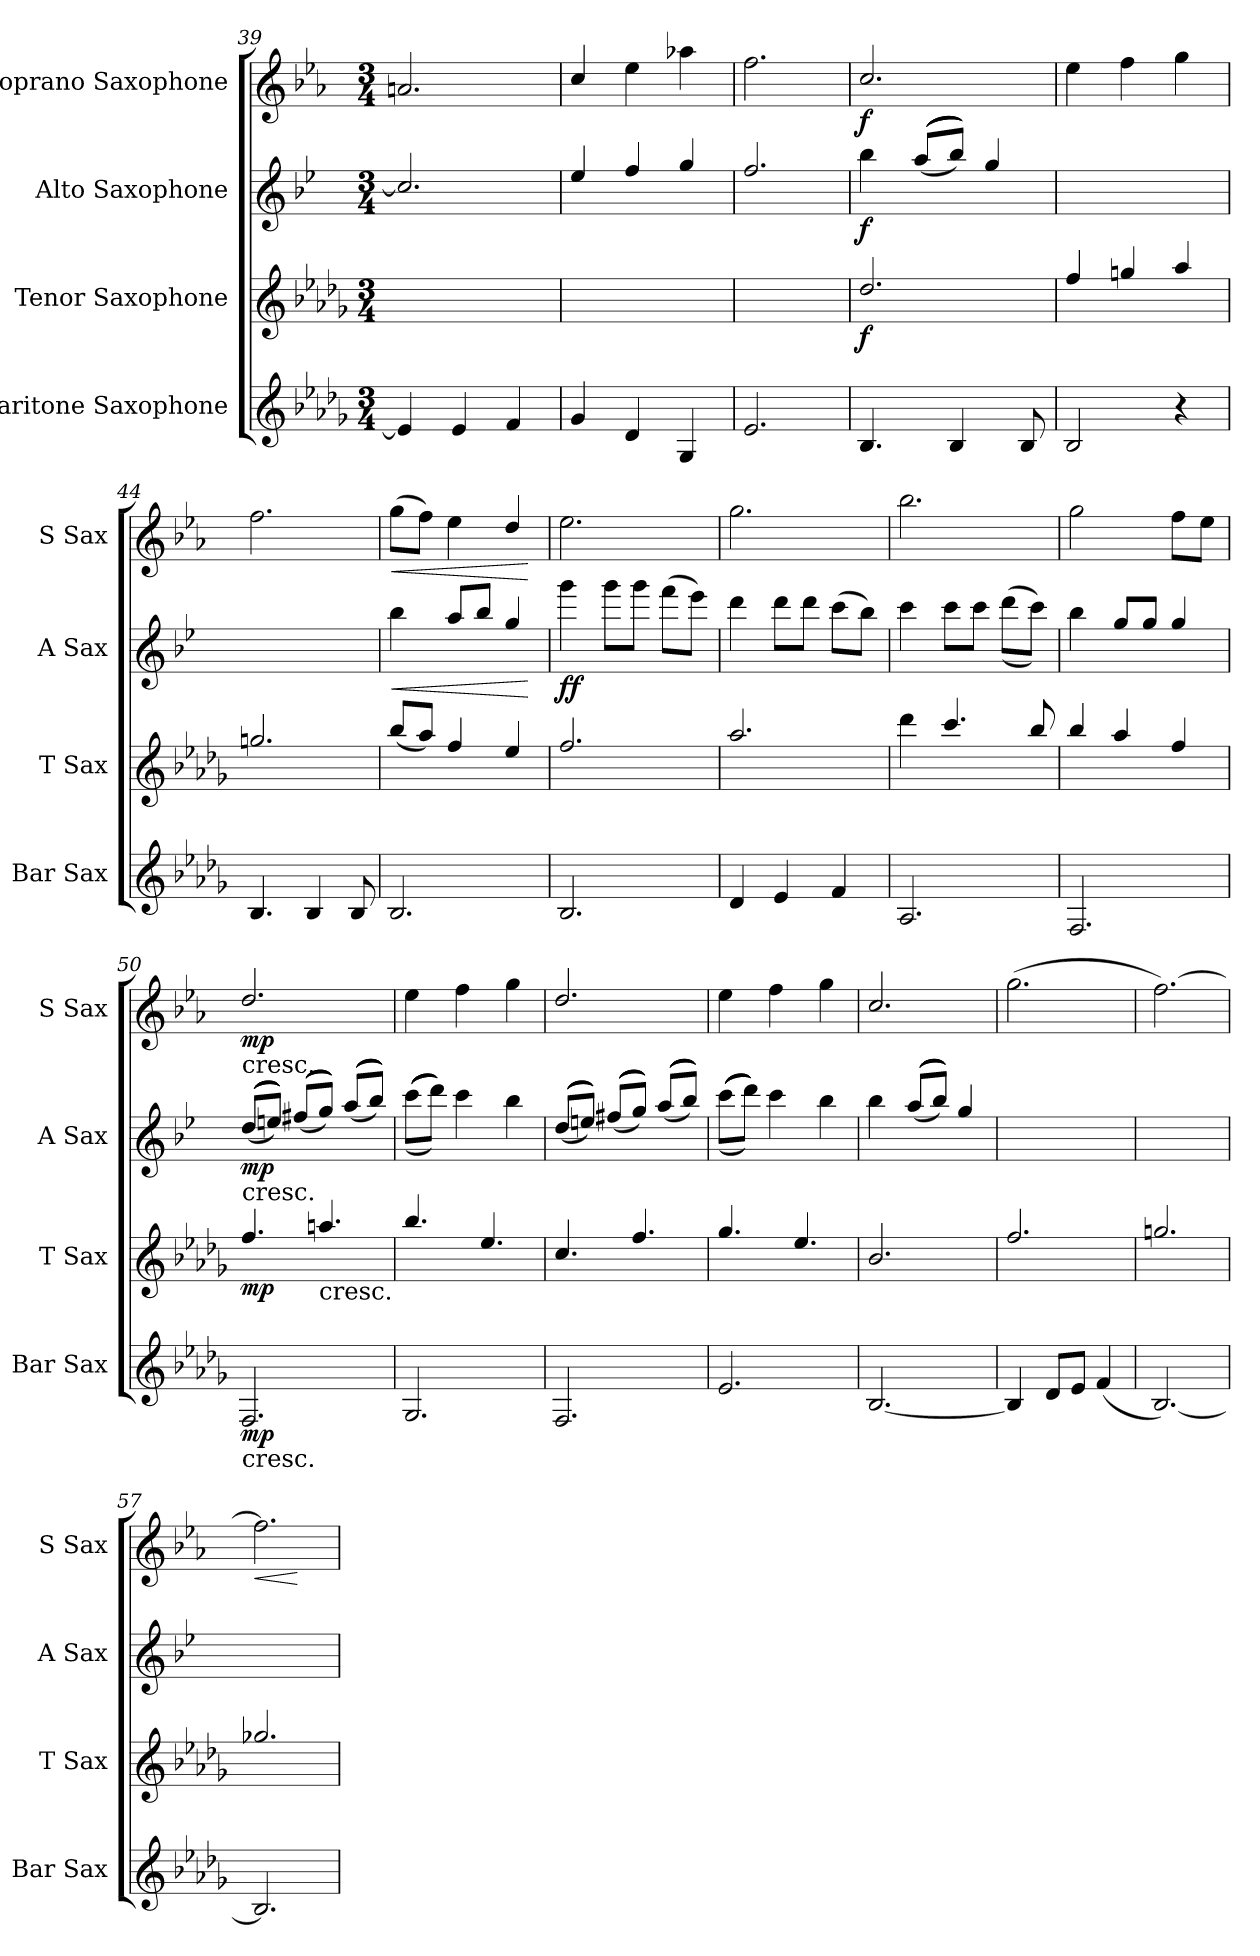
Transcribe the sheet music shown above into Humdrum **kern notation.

**kern	**dynam	**kern	**dynam	**kern	**dynam	**kern	**dynam
*part4	*part4	*part3	*part3	*part2	*part2	*part1	*part1
*staff4	*staff4	*staff3	*staff3	*staff2	*staff2	*staff1	*staff1
*I"Baritone Saxophone	*	*I"Tenor Saxophone	*	*I"Alto Saxophone	*	*I"Soprano Saxophone	*
*I'Bar Sax	*	*I'T Sax	*	*I'A Sax	*	*I'S Sax	*
!!LO:LB:g=z
*clefG2	*	*clefG2	*	*clefG2	*	*clefG2	*
*ITrd12c21	*	*ITrd8c14	*	*ITrd5c9	*	*ITrd1c2	*
*k[b-e-a-d-g-]	*	*k[b-e-a-d-g-]	*	*k[b-e-a-d-g-]	*	*k[b-e-a-d-g-]	*
*M3/4	*	*M3/4	*	*M3/4	*	*M3/4	*
=39	=39	=39	=39	=39	=39	=39	=39
4E-/]	.	2.ryy	.	2.e-/]	.	2.gn/	.
4E-/	.	.	.	.	.	.	.
4F/	.	.	.	.	.	.	.
=40	=40	=40	=40	=40	=40	=40	=40
4G-/	.	2.ryy	.	4g-/	.	4b-/	.
4D-/	.	.	.	4a-/	.	4dd-\	.
4GG-/	.	.	.	4b-/	.	4gg-X\	.
=41	=41	=41	=41	=41	=41	=41	=41
2.E-/	.	2.ryy	.	2.a-/	.	2.ee-\	.
=42	=42	=42	=42	=42	=42	=42	=42
!	!	!	!LO:DY:b	!	!LO:DY:b	!	!LO:DY:b
4.BB-/	.	2.d-/	f	4dd-\	f	2.b-/	f
.	.	.	.	(<(<(<(<(<8cc/L	.	.	.
4BB-/	.	.	.	8dd-/J)))))	.	.	.
.	.	.	.	4b-/	.	.	.
8BB-/	.	.	.	.	.	.	.
=43	=43	=43	=43	=43	=43	=43	=43
2BB-/	.	4f/	.	2.ryy	.	4dd-\	.
.	.	4gn/	.	.	.	4ee-\	.
4r	.	4a-/	.	.	.	4ff\	.
=44	=44	=44	=44	=44	=44	=44	=44
4.BB-/	.	2.gn/	.	2.ryy	.	2.ee-\	.
4BB-/	.	.	.	.	.	.	.
8BB-/	.	.	.	.	.	.	.
=45	=45	=45	=45	=45	=45	=45	=45
!	!	!	!	!	!LO:HP:b	!	!LO:HP:b
2.BB-/	.	(<8b-/L	.	4dd-\	<	(>8ff\L	<
.	.	8a-/J)	.	.	.	8ee-\J)	.
.	.	4f/	.	8cc/L	.	4dd-\	.
.	.	.	.	8dd-/J	.	.	.
.	.	4e-/	.	4b-/	.	4cc/	.
.	.	.	.	.	[	.	[
=46	=46	=46	=46	=46	=46	=46	=46
!	!	!	!	!	!LO:DY:b	!	!
2.BB-/	.	2.f/	.	4bb-\	ff	2.dd-\	.
.	.	.	.	8bb-\L	.	.	.
.	.	.	.	8bb-\J	.	.	.
.	.	.	.	(>8aa-\L	.	.	.
.	.	.	.	8gg-\J)	.	.	.
=47	=47	=47	=47	=47	=47	=47	=47
4D-/	.	2.a-/	.	4ff\	.	2.ff\	.
4E-/	.	.	.	8ff\L	.	.	.
.	.	.	.	8ff\J	.	.	.
4F/	.	.	.	(>8ee-\L	.	.	.
.	.	.	.	8dd-\J)	.	.	.
!!LO:PB:g=z
=48	=48	=48	=48	=48	=48	=48	=48
2.AA-/	.	4dd-\	.	4ee-\	.	2.aa-\	.
.	.	4.cc/	.	8ee-\L	.	.	.
.	.	.	.	8ee-\J	.	.	.
.	.	.	.	(>(>8ff\L	.	.	.
.	.	8b-/	.	8ee-\J))	.	.	.
=49	=49	=49	=49	=49	=49	=49	=49
2.FF/	.	4b-/	.	4dd-\	.	2ff\	.
.	.	4a-/	.	8b-/L	.	.	.
.	.	.	.	8b-/J	.	.	.
.	.	4f/	.	4b-/	.	8ee-\L	.
.	.	.	.	.	.	8dd-\J	.
=50	=50	=50	=50	=50	=50	=50	=50
!	!	!	!	!	!	!LO:TX:b:t=cresc.	!
!	!	!	!	!LO:TX:b:t=cresc.	!	!	!
!LO:TX:b:t=cresc.	!	!	!	!	!	!	!
!	!LO:DY:b	!	!LO:DY:b	!	!LO:DY:b	!	!LO:DY:b
2.FF/	mp	4.f/	mp	(<(<(<(<(<8f/L	mp	2.cc/	mp
.	.	.	.	8gn/J)))))	.	.	.
.	.	.	.	(<(<(<(<(<8an/L	.	.	.
!	!	!LO:TX:b:t=cresc.	!	!	!	!	!
.	.	4.an/	.	8b-/J)))))	.	.	.
.	.	.	.	(<(<(<(<(<8cc/L	.	.	.
.	.	.	.	8dd-/J)))))	.	.	.
=51	=51	=51	=51	=51	=51	=51	=51
2.GG-/	.	4.b-/	.	(>(>(>(>(>8ee-\L	.	4dd-\	.
.	.	.	.	8ff\J)))))	.	.	.
.	.	.	.	4ee-\	.	4ee-\	.
.	.	4.e-/	.	.	.	.	.
.	.	.	.	4dd-\	.	4ff\	.
=52	=52	=52	=52	=52	=52	=52	=52
2.FF/	.	4.c/	.	(<(<(<(<(<8f/L	.	2.cc/	.
.	.	.	.	8gn/J)))))	.	.	.
.	.	.	.	(<(<(<(<(<8an/L	.	.	.
.	.	4.f/	.	8b-/J)))))	.	.	.
.	.	.	.	(<(<(<(<(<8cc/L	.	.	.
.	.	.	.	8dd-/J)))))	.	.	.
=53	=53	=53	=53	=53	=53	=53	=53
2.E-/	.	4.g-/	.	(>(>(>(>(>8ee-\L	.	4dd-\	.
.	.	.	.	8ff\J)))))	.	.	.
.	.	.	.	4ee-\	.	4ee-\	.
.	.	4.e-/	.	.	.	.	.
.	.	.	.	4dd-\	.	4ff\	.
=54	=54	=54	=54	=54	=54	=54	=54
[2.BB-/	.	2.B-/	.	4dd-\	.	2.b-/	.
.	.	.	.	(<(<(<(<(<8cc/L	.	.	.
.	.	.	.	8dd-/J)))))	.	.	.
.	.	.	.	4b-/	.	.	.
!!LO:LB:g=z
=55	=55	=55	=55	=55	=55	=55	=55
4BB-/]	.	2.f/	.	2.ryy	.	(>2.ff\	.
8D-/L	.	.	.	.	.	.	.
8E-/J	.	.	.	.	.	.	.
(<4F/	.	.	.	.	.	.	.
=56	=56	=56	=56	=56	=56	=56	=56
[2.BB-/)	.	2.gn/	.	2.ryy	.	[2.ee-\)	.
=57	=57	=57	=57	=57	=57	=57	=57
!	!	!	!	!	!	!	!LO:HP:b
2.BB-/]	.	2.g-X/	.	2.ryy	.	2.ee-\]	<
.	.	.	.	.	.	.	[
=	=	=	=	=	=	=	=
*-	*-	*-	*-	*-	*-	*-	*-
